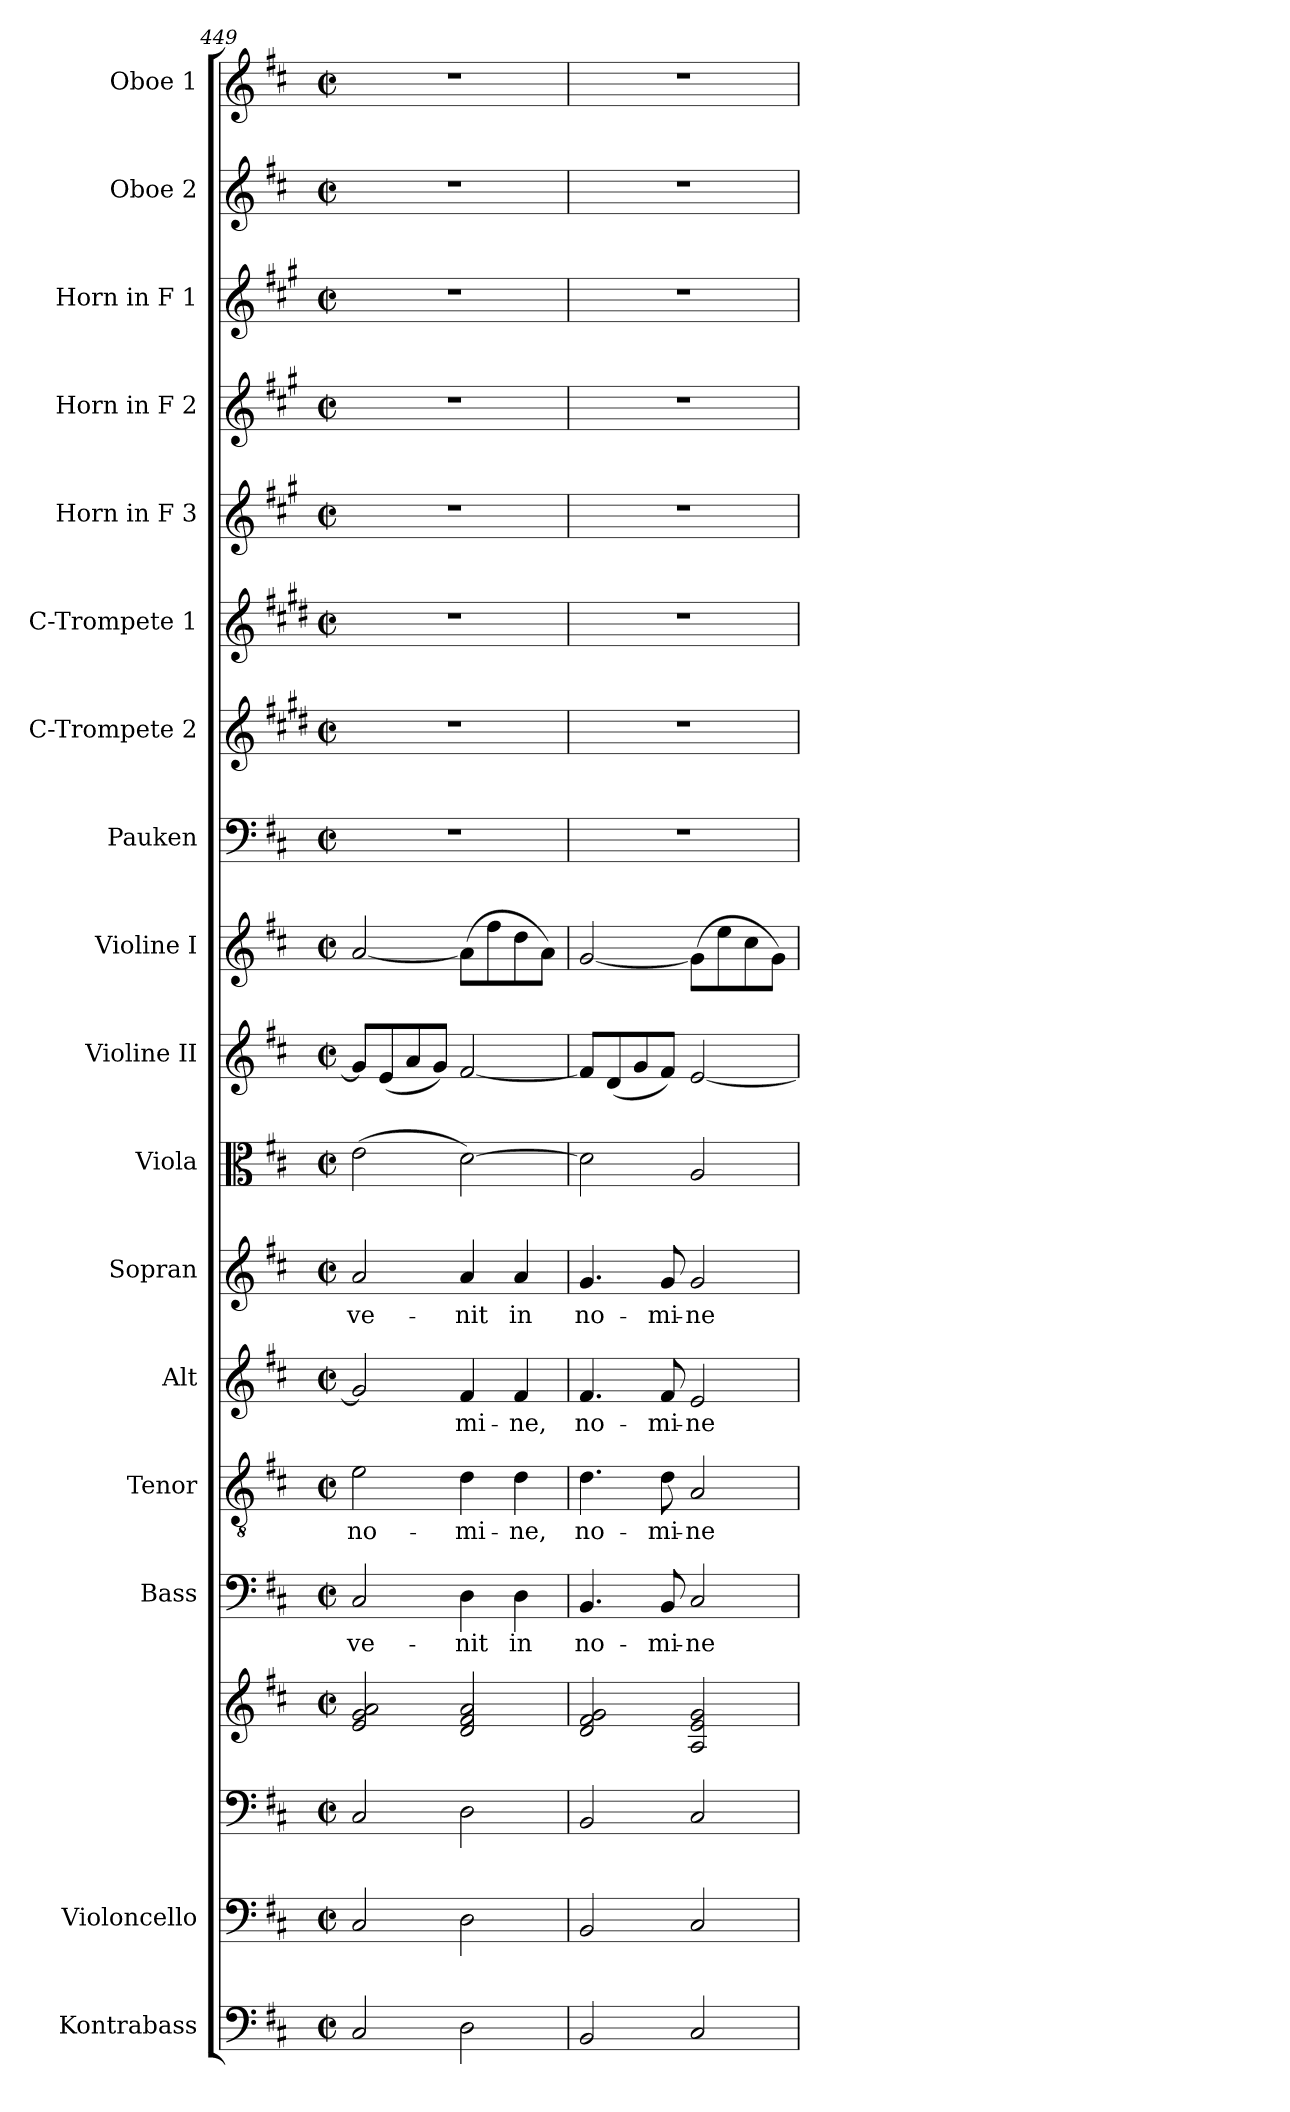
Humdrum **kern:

**kern	**kern	**kern	**kern	**kern	**text	**kern	**text	**kern	**text	**kern	**text	**kern	**kern	**kern	**kern	**kern	**kern	**kern	**kern	**kern	**kern	**kern
*part18	*part17	*part16	*part16	*part15	*part15	*part14	*part14	*part13	*part13	*part12	*part12	*part11	*part10	*part9	*part8	*part7	*part6	*part5	*part4	*part3	*part2	*part1
*staff19	*staff18	*staff17	*staff16	*staff15	*staff15	*staff14	*staff14	*staff13	*staff13	*staff12	*staff12	*staff11	*staff10	*staff9	*staff8	*staff7	*staff6	*staff5	*staff4	*staff3	*staff2	*staff1
*I"Kontrabass	*I"Violoncello	*	*	*I"Bass	*	*I"Tenor	*	*I"Alt	*	*I"Sopran	*	*I"Viola	*I"Violine II	*I"Violine I	*I"Pauken	*I"C-Trompete 2	*I"C-Trompete 1	*I"Horn in F 3	*I"Horn in F 2	*I"Horn in F 1	*I"Oboe 2	*I"Oboe 1
*I'Kb.	*I'Vc.	*	*	*I'B.	*	*I'T.	*	*I'A.	*	*I'S.	*	*I'Vla.	*I'Vl. II	*I'Vl. I	*I'Pk.	*I'C Trp. 2	*I'C Trp. 1	*	*	*	*I'Ob. 2	*I'Ob. 1
*clefF4	*clefF4	*clefF4	*clefG2	*clefF4	*	*clefGv2	*	*clefG2	*	*clefG2	*	*clefC3	*clefG2	*clefG2	*clefF4	*clefG2	*clefG2	*clefG2	*clefG2	*clefG2	*clefG2	*clefG2
*ITrd7c12	*	*	*	*	*	*	*	*	*	*	*	*	*	*	*	*ITrd1c2	*ITrd1c2	*ITrd4c7	*ITrd4c7	*ITrd4c7	*	*
*k[f#c#]	*k[f#c#]	*k[f#c#]	*k[f#c#]	*k[f#c#]	*	*k[f#c#]	*	*k[f#c#]	*	*k[f#c#]	*	*k[f#c#]	*k[f#c#]	*k[f#c#]	*k[f#c#]	*k[f#c#]	*k[f#c#]	*k[f#c#]	*k[f#c#]	*k[f#c#]	*k[f#c#]	*k[f#c#]
*D:	*D:	*D:	*D:	*D:	*	*D:	*	*D:	*	*D:	*	*D:	*D:	*D:	*D:	*D:	*D:	*D:	*D:	*D:	*D:	*D:
*M2/2	*M2/2	*M2/2	*M2/2	*M2/2	*	*M2/2	*	*M2/2	*	*M2/2	*	*M2/2	*M2/2	*M2/2	*M2/2	*M2/2	*M2/2	*M2/2	*M2/2	*M2/2	*M2/2	*M2/2
*met(c|)	*met(c|)	*met(c|)	*met(c|)	*met(c|)	*	*met(c|)	*	*met(c|)	*	*met(c|)	*	*met(c|)	*met(c|)	*met(c|)	*met(c|)	*met(c|)	*met(c|)	*met(c|)	*met(c|)	*met(c|)	*met(c|)	*met(c|)
=449	=449	=449	=449	=449	=449	=449	=449	=449	=449	=449	=449	=449	=449	=449	=449	=449	=449	=449	=449	=449	=449	=449
!	!	!	!	!	!LO:LY:b	!	!LO:LY:b	!	!	!	!LO:LY:b	!	!	!	!	!	!	!	!	!	!	!
2CC#/	2C#/	2C#/	2e/ 2g/ 2a/	2C#/	ve-	2e\	no-	2g/]	.	2a/	ve-	(>2e\	8g/L]	[2a/	1r	1r	1r	1r	1r	1r	1r	1r
.	.	.	.	.	.	.	.	.	.	.	.	.	(<8e/	.	.	.	.	.	.	.	.	.
.	.	.	.	.	.	.	.	.	.	.	.	.	8a/	.	.	.	.	.	.	.	.	.
.	.	.	.	.	.	.	.	.	.	.	.	.	8g/J)	.	.	.	.	.	.	.	.	.
!	!	!	!	!	!LO:LY:b	!	!LO:LY:b	!	!LO:LY:b	!	!LO:LY:b	!	!	!	!	!	!	!	!	!	!	!
2DD\	2D\	2D\	2d/ 2f#/ 2a/	4D\	-nit	4d\	-mi-	4f#/	-mi-	4a/	-nit	[2d\)	[2f#/	(>8a\L]	.	.	.	.	.	.	.	.
.	.	.	.	.	.	.	.	.	.	.	.	.	.	8ff#\	.	.	.	.	.	.	.	.
!	!	!	!	!	!LO:LY:b	!	!LO:LY:b	!	!LO:LY:b	!	!LO:LY:b	!	!	!	!	!	!	!	!	!	!	!
.	.	.	.	4D\	in	4d\	-ne,	4f#/	-ne,	4a/	in	.	.	8dd\	.	.	.	.	.	.	.	.
.	.	.	.	.	.	.	.	.	.	.	.	.	.	8a\J)	.	.	.	.	.	.	.	.
!!LO:PB:g=z
=450	=450	=450	=450	=450	=450	=450	=450	=450	=450	=450	=450	=450	=450	=450	=450	=450	=450	=450	=450	=450	=450	=450
!	!	!	!	!	!LO:LY:b	!	!LO:LY:b	!	!LO:LY:b	!	!LO:LY:b	!	!	!	!	!	!	!	!	!	!	!
2BBB/	2BB/	2BB/	2d/ 2f#/ 2g/	4.BB/	no-	4.d\	no-	4.f#/	no-	4.g/	no-	2d\]	8f#/L]	[2g/	1r	1r	1r	1r	1r	1r	1r	1r
.	.	.	.	.	.	.	.	.	.	.	.	.	(<8d/	.	.	.	.	.	.	.	.	.
.	.	.	.	.	.	.	.	.	.	.	.	.	8g/	.	.	.	.	.	.	.	.	.
!	!	!	!	!	!LO:LY:b	!	!LO:LY:b	!	!LO:LY:b	!	!LO:LY:b	!	!	!	!	!	!	!	!	!	!	!
.	.	.	.	8BB/	-mi-	8d\	-mi-	8f#/	-mi-	8g/	-mi-	.	8f#/J)	.	.	.	.	.	.	.	.	.
!	!	!	!	!	!LO:LY:b	!	!LO:LY:b	!	!LO:LY:b	!	!LO:LY:b	!	!	!	!	!	!	!	!	!	!	!
2CC#/	2C#/	2C#/	2A/ 2e/ 2g/	2C#/	-ne	2A/	-ne	2e/	-ne	2g/	-ne	2A/	[2e/	(>8g\L]	.	.	.	.	.	.	.	.
.	.	.	.	.	.	.	.	.	.	.	.	.	.	8ee\	.	.	.	.	.	.	.	.
.	.	.	.	.	.	.	.	.	.	.	.	.	.	8cc#\	.	.	.	.	.	.	.	.
.	.	.	.	.	.	.	.	.	.	.	.	.	.	8g\J)	.	.	.	.	.	.	.	.
=	=	=	=	=	=	=	=	=	=	=	=	=	=	=	=	=	=	=	=	=	=	=
*-	*-	*-	*-	*-	*-	*-	*-	*-	*-	*-	*-	*-	*-	*-	*-	*-	*-	*-	*-	*-	*-	*-
